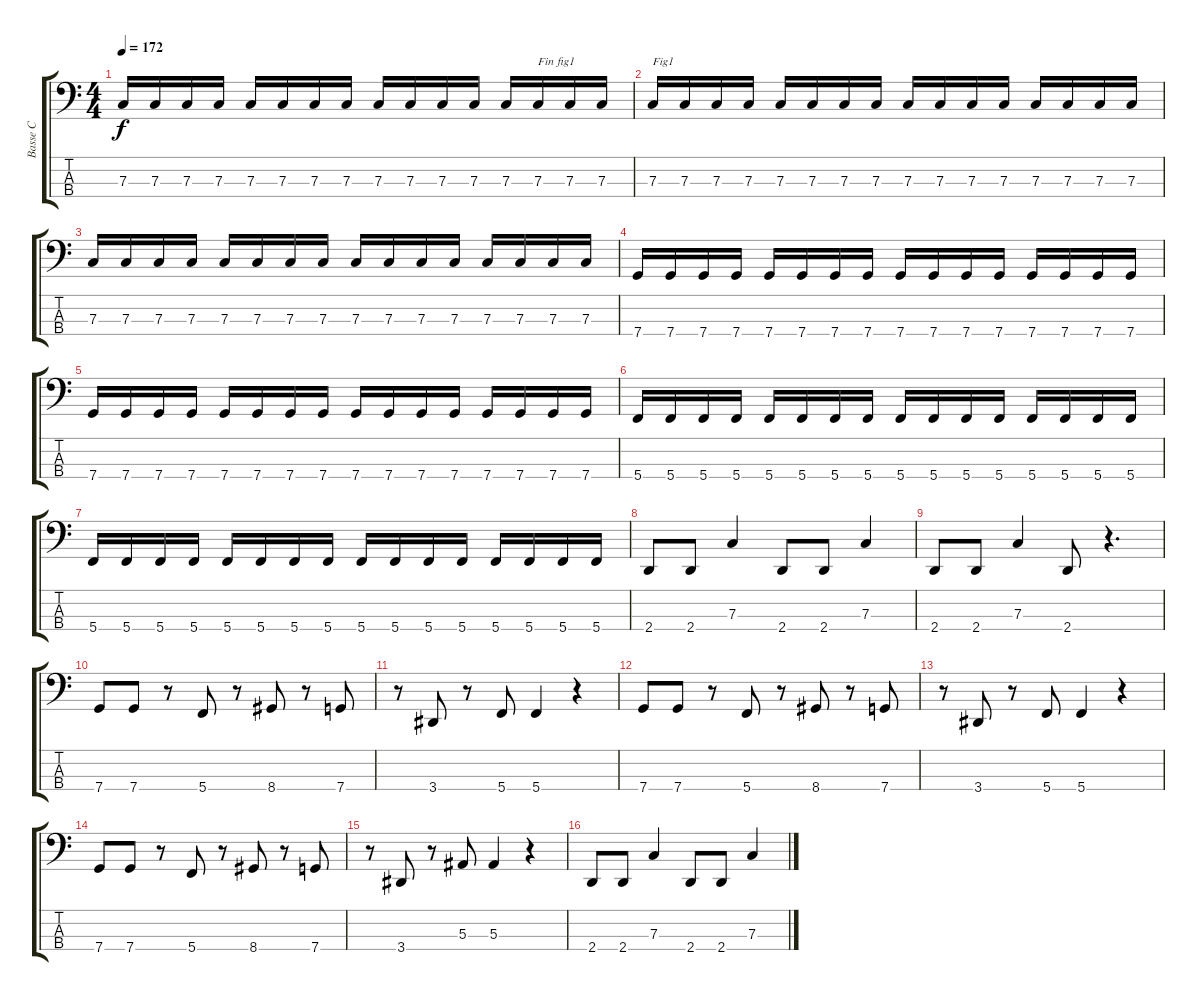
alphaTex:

\track ("Basse C" "Basse C") {instrument electricbasspick}
\staff {score tabs}
\tuning (Eb2 Bb1 F1 C1) {hide}
\ts (4 4)
\tempo 172
\clef f4
\ks c
7.3.16{dy f} 7.3.16 7.3.16 7.3.16 7.3.16 7.3.16 7.3.16 7.3.16 7.3.16 7.3.16 7.3.16 7.3.16 7.3.16 7.3.16{txt "Fin fig1"} 7.3.16 7.3.16 |
7.3.16{txt "Fig1"} 7.3.16 7.3.16 7.3.16 7.3.16 7.3.16 7.3.16 7.3.16 7.3.16 7.3.16 7.3.16 7.3.16 7.3.16 7.3.16 7.3.16 7.3.16 |
7.3.16 7.3.16 7.3.16 7.3.16 7.3.16 7.3.16 7.3.16 7.3.16 7.3.16 7.3.16 7.3.16 7.3.16 7.3.16 7.3.16 7.3.16 7.3.16 |
7.4.16 7.4.16 7.4.16 7.4.16 7.4.16 7.4.16 7.4.16 7.4.16 7.4.16 7.4.16 7.4.16 7.4.16 7.4.16 7.4.16 7.4.16 7.4.16 |
7.4.16 7.4.16 7.4.16 7.4.16 7.4.16 7.4.16 7.4.16 7.4.16 7.4.16 7.4.16 7.4.16 7.4.16 7.4.16 7.4.16 7.4.16 7.4.16 |
5.4.16 5.4.16 5.4.16 5.4.16 5.4.16 5.4.16 5.4.16 5.4.16 5.4.16 5.4.16 5.4.16 5.4.16 5.4.16 5.4.16 5.4.16 5.4.16 |
5.4.16 5.4.16 5.4.16 5.4.16 5.4.16 5.4.16 5.4.16 5.4.16 5.4.16 5.4.16 5.4.16 5.4.16 5.4.16 5.4.16 5.4.16 5.4.16 |
2.4.8 2.4.8 7.3.4 2.4.8 2.4.8 7.3.4 |
2.4.8 2.4.8 7.3.4 2.4.8 r.4{d} |
7.4.8 7.4.8 r.8 5.4.8 r.8 8.4.8 r.8 7.4.8 |
r.8 3.4.8 r.8 5.4.8 5.4.4 r.4 |
7.4.8 7.4.8 r.8 5.4.8 r.8 8.4.8 r.8 7.4.8 |
r.8 3.4.8 r.8 5.4.8 5.4.4 r.4 |
7.4.8 7.4.8 r.8 5.4.8 r.8 8.4.8 r.8 7.4.8 |
r.8 3.4.8 r.8 5.3.8 5.3.4 r.4 |
2.4.8 2.4.8 7.3.4 2.4.8 2.4.8 7.3.4
